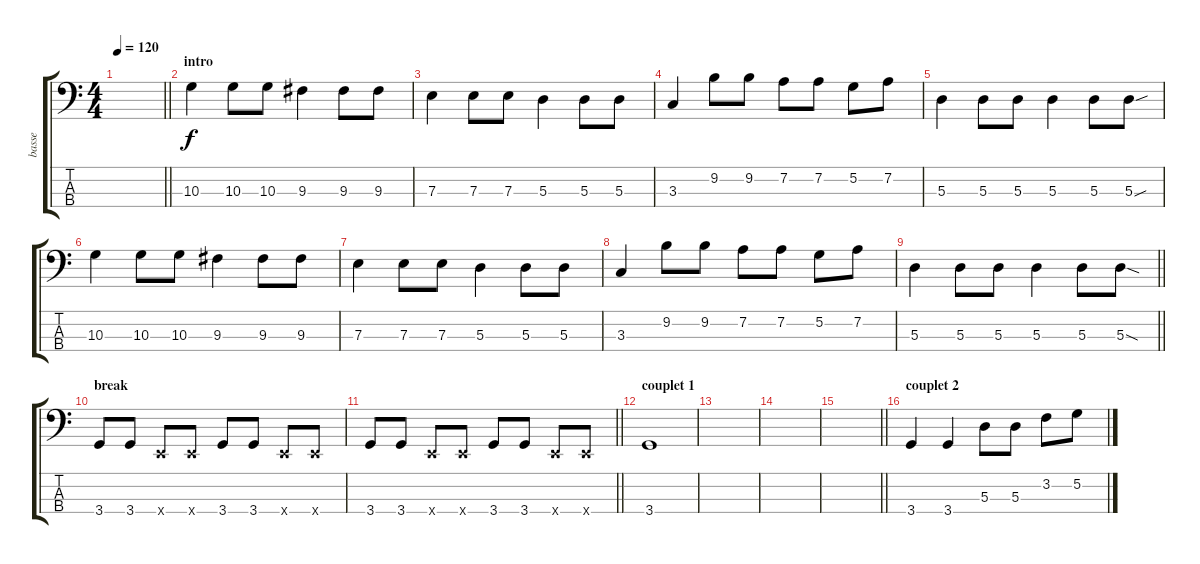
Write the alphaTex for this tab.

\track ("basse" "basse") {instrument electricbassfinger}
\staff {score tabs}
\tuning (G2 D2 A1 E1) {hide}
\ts (4 4)
\tempo 120
\clef f4
\barLineRight lightlight
\ks c
|
\section ("" "intro")
10.3.4 10.3.8 10.3.8 9.3.4 9.3.8 9.3.8 |
7.3.4 7.3.8 7.3.8 5.3.4 5.3.8 5.3.8 |
3.3.4 9.2.8 9.2.8 7.2.8 7.2.8 5.2.8 7.2.8 |
5.3.4 5.3.8 5.3.8 5.3.4 5.3.8 5.3{sou}.8 |
10.3.4 10.3.8 10.3.8 9.3.4 9.3.8 9.3.8 |
7.3.4 7.3.8 7.3.8 5.3.4 5.3.8 5.3.8 |
3.3.4 9.2.8 9.2.8 7.2.8 7.2.8 5.2.8 7.2.8 |
\barLineRight lightlight
5.3.4 5.3.8 5.3.8 5.3.4 5.3.8 5.3{sod}.8 |
\section ("" "break")
3.4.8 3.4.8 0.4{x}.8 0.4{x}.8 3.4.8 3.4.8 0.4{x}.8 0.4{x}.8 |
\barLineRight lightlight
3.4.8 3.4.8 0.4{x}.8 0.4{x}.8 3.4.8 3.4.8 0.4{x}.8 0.4{x}.8 |
\section ("" "couplet 1")
3.4.1{volume 0} |
|
|
\barLineRight lightlight
|
\section ("" "couplet 2")
3.4.4{volume 16} 3.4.4 5.3.8 5.3.8 3.2.8 5.2.8
